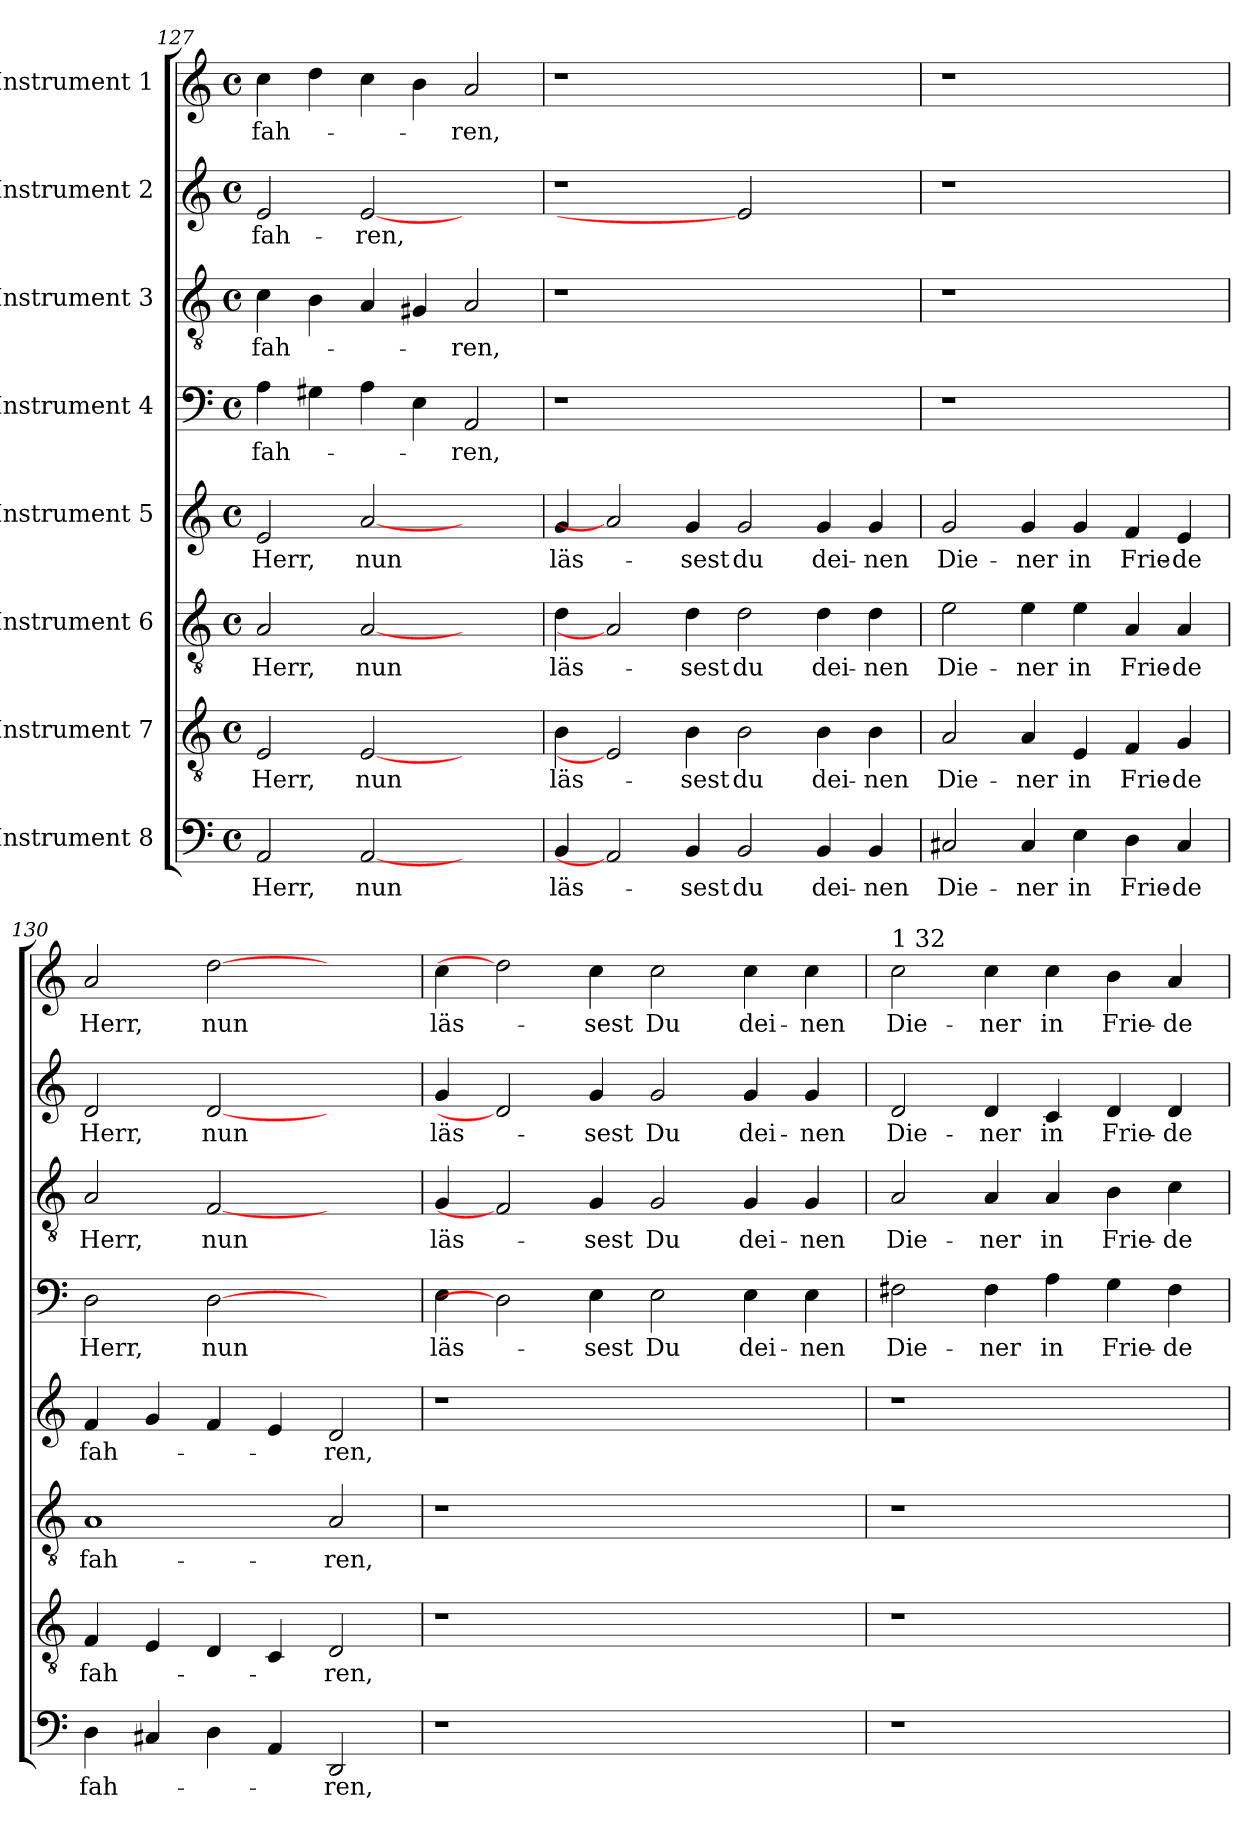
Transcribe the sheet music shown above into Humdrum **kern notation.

**kern	**text	**kern	**text	**kern	**text	**kern	**text	**kern	**text	**kern	**text	**kern	**text	**kern	**text
*part8	*part8	*part7	*part7	*part6	*part6	*part5	*part5	*part4	*part4	*part3	*part3	*part2	*part2	*part1	*part1
*staff8	*staff8	*staff7	*staff7	*staff6	*staff6	*staff5	*staff5	*staff4	*staff4	*staff3	*staff3	*staff2	*staff2	*staff1	*staff1
*I"Instrument 8	*	*I"Instrument 7	*	*I"Instrument 6	*	*I"Instrument 5	*	*I"Instrument 4	*	*I"Instrument 3	*	*I"Instrument 2	*	*I"Instrument 1	*
!!LO:PB:g=z
*clefF4	*	*clefGv2	*	*clefGv2	*	*clefG2	*	*clefF4	*	*clefGv2	*	*clefG2	*	*clefG2	*
*M4/4	*	*M4/4	*	*M4/4	*	*M4/4	*	*M4/4	*	*M4/4	*	*M4/4	*	*M4/4	*
*met(c)	*	*met(c)	*	*met(c)	*	*met(c)	*	*met(c)	*	*met(c)	*	*met(c)	*	*met(c)	*
=127	=127	=127	=127	=127	=127	=127	=127	=127	=127	=127	=127	=127	=127	=127	=127
!	!LO:LY:b:cj	!	!LO:LY:b:cj	!	!LO:LY:b:cj	!	!LO:LY:b:cj	!	!LO:LY:b:cj	!	!LO:LY:b:cj	!	!LO:LY:b:cj	!	!LO:LY:b:cj
2AA/	Herr,	2E/	Herr,	2A/	Herr,	2e/	Herr,	4A\	fah-	4c\	fah-	2e/	fah-	4cc\	fah-
.	.	.	.	.	.	.	.	4G#X\	.	4B\	.	.	.	4dd\	.
!	!LO:LY:b:cj	!	!LO:LY:b:cj	!	!LO:LY:b:cj	!	!LO:LY:b:cj	!	!	!	!	!	!LO:LY:b:cj	!	!
[2AA	nun	[2E	nun	[2A	nun	[2a	nun	4A\	.	4A/	.	[2e	-ren,	4cc\	.
.	.	.	.	.	.	.	.	4E\	.	4G#X/	.	.	.	4b\	.
!	!	!	!	!	!	!	!	!	!LO:LY:b:cj	!	!LO:LY:b:cj	!	!	!	!LO:LY:b:cj
2ryy	.	2ryy	.	2ryy	.	2ryy	.	2AA/	-ren,	2A/	-ren,	2ryy	.	2a/	-ren,
=128	=128	=128	=128	=128	=128	=128	=128	=128	=128	=128	=128	=128	=128	=128	=128
!	!LO:LY:b	!	!LO:LY:b	!	!LO:LY:b	!	!LO:LY:b	!LO:N:vis=1	!	!LO:N:vis=1	!	!LO:N:vis=1	!	!LO:N:vis=1	!
4BB/	läs-	4B\	läs-	4d\	läs-	4g/	läs-	1r	.	1r	.	1r	.	1r	.
2AA]	.	2E]	.	2A]	.	2a]	.	.	.	.	.	.	.	.	.
!	!LO:LY:b:rj	!	!LO:LY:b:rj	!	!LO:LY:b:rj	!	!LO:LY:b:rj	!	!	!	!	!	!	!	!
4BB/	-sest	4B\	-sest	4d\	-sest	4g/	-sest	.	.	.	.	.	.	.	.
!	!LO:LY:b:cj	!	!LO:LY:b:cj	!	!LO:LY:b:cj	!	!LO:LY:b:cj	!	!	!	!	!	!	!	!
2BB/	du	2B\	du	2d\	du	2g/	du	1ryy	.	1ryy	.	2e]	.	1ryy	.
!	!LO:LY:b	!	!LO:LY:b	!	!LO:LY:b	!	!LO:LY:b	!	!	!	!	!	!	!	!
4BB/	dei-	4B\	dei-	4d\	dei-	4g/	dei-	.	.	.	.	2ryy	.	.	.
!	!LO:LY:b:rj	!	!LO:LY:b:rj	!	!LO:LY:b:rj	!	!LO:LY:b:rj	!	!	!	!	!	!	!	!
4BB/	-nen	4B\	-nen	4d\	-nen	4g/	-nen	.	.	.	.	.	.	.	.
=129	=129	=129	=129	=129	=129	=129	=129	=129	=129	=129	=129	=129	=129	=129	=129
!	!LO:LY:b:cj	!	!LO:LY:b:cj	!	!LO:LY:b:cj	!	!LO:LY:b:cj	!LO:N:vis=1	!	!LO:N:vis=1	!	!LO:N:vis=1	!	!LO:N:vis=1	!
2C#X/	Die-	2A/	Die-	2e\	Die-	2g/	Die-	1r	.	1r	.	1r	.	1r	.
!	!LO:LY:b:cj	!	!LO:LY:b:cj	!	!LO:LY:b:cj	!	!LO:LY:b:cj	!	!	!	!	!	!	!	!
4C#/	-ner	4A/	-ner	4e\	-ner	4g/	-ner	.	.	.	.	.	.	.	.
!	!LO:LY:b:cj	!	!LO:LY:b:cj	!	!LO:LY:b:cj	!	!LO:LY:b:cj	!	!	!	!	!	!	!	!
4E\	in	4E/	in	4e\	in	4g/	in	.	.	.	.	.	.	.	.
!	!LO:LY:b:cj	!	!LO:LY:b:cj	!	!LO:LY:b:cj	!	!LO:LY:b:cj	!	!	!	!	!	!	!	!
4D\	Frie-	4F/	Frie-	4A/	Frie-	4f/	Frie-	2ryy	.	2ryy	.	2ryy	.	2ryy	.
!	!LO:LY:b:rj	!	!LO:LY:b:rj	!	!LO:LY:b:rj	!	!LO:LY:b:rj	!	!	!	!	!	!	!	!
4C#/	-de	4G/	-de	4A/	-de	4e/	-de	.	.	.	.	.	.	.	.
=130	=130	=130	=130	=130	=130	=130	=130	=130	=130	=130	=130	=130	=130	=130	=130
!	!LO:LY:b:cj	!	!LO:LY:b:cj	!	!LO:LY:b:cj	!	!LO:LY:b:cj	!	!LO:LY:b:cj	!	!LO:LY:b:cj	!	!LO:LY:b:cj	!	!LO:LY:b:cj
4D\	fah-	4F/	fah-	1A	fah-	4f/	fah-	2D\	Herr,	2A/	Herr,	2d/	Herr,	2a/	Herr,
4C#X/	.	4E/	.	.	.	4g/	.	.	.	.	.	.	.	.	.
!	!	!	!	!	!	!	!	!	!LO:LY:b:cj	!	!LO:LY:b:cj	!	!LO:LY:b:cj	!	!LO:LY:b:cj
4D\	.	4D/	.	.	.	4f/	.	[2D	nun	[2F	nun	[2d	nun	[2dd	nun
4AA/	.	4C/	.	.	.	4e/	.	.	.	.	.	.	.	.	.
!	!LO:LY:b:cj	!	!LO:LY:b:cj	!	!LO:LY:b:cj	!	!LO:LY:b:cj	!	!	!	!	!	!	!	!
2DD/	-ren,	2D/	-ren,	2A/	-ren,	2d/	-ren,	2ryy	.	2ryy	.	2ryy	.	2ryy	.
=131	=131	=131	=131	=131	=131	=131	=131	=131	=131	=131	=131	=131	=131	=131	=131
!LO:N:vis=1	!	!LO:N:vis=1	!	!LO:N:vis=1	!	!LO:N:vis=1	!	!	!LO:LY:b	!	!LO:LY:b	!	!LO:LY:b	!	!LO:LY:b
1r	.	1r	.	1r	.	1r	.	4E\	läs-	4G/	läs-	4g/	läs-	4cc\	läs-
.	.	.	.	.	.	.	.	2D]	.	2F]	.	2d]	.	2dd]	.
!	!	!	!	!	!	!	!	!	!LO:LY:b:rj	!	!LO:LY:b:rj	!	!LO:LY:b:rj	!	!LO:LY:b:rj
.	.	.	.	.	.	.	.	4E\	-sest	4G/	-sest	4g/	-sest	4cc\	-sest
!	!	!	!	!	!	!	!	!	!LO:LY:b:cj	!	!LO:LY:b:cj	!	!LO:LY:b:cj	!	!LO:LY:b:cj
1ryy	.	1ryy	.	1ryy	.	1ryy	.	2E\	Du	2G/	Du	2g/	Du	2cc\	Du
!	!	!	!	!	!	!	!	!	!LO:LY:b	!	!LO:LY:b	!	!LO:LY:b	!	!LO:LY:b
.	.	.	.	.	.	.	.	4E\	dei-	4G/	dei-	4g/	dei-	4cc\	dei-
!	!	!	!	!	!	!	!	!	!LO:LY:b:rj	!	!LO:LY:b:rj	!	!LO:LY:b:rj	!	!LO:LY:b:rj
.	.	.	.	.	.	.	.	4E\	-nen	4G/	-nen	4g/	-nen	4cc\	-nen
!!LO:LB:g=z
=132	=132	=132	=132	=132	=132	=132	=132	=132	=132	=132	=132	=132	=132	=132	=132
!	!	!	!	!	!	!	!	!	!	!	!	!	!	!LO:TX:a:t=1 32	!
!LO:N:vis=1	!	!LO:N:vis=1	!	!LO:N:vis=1	!	!LO:N:vis=1	!	!	!LO:LY:b:cj	!	!LO:LY:b:cj	!	!LO:LY:b:cj	!	!LO:LY:b:cj
1r	.	1r	.	1r	.	1r	.	2F#X\	Die-	2A/	Die-	2d/	Die-	2cc\	Die-
!	!	!	!	!	!	!	!	!	!LO:LY:b:cj	!	!LO:LY:b:cj	!	!LO:LY:b:cj	!	!LO:LY:b:cj
.	.	.	.	.	.	.	.	4F#\	-ner	4A/	-ner	4d/	-ner	4cc\	-ner
!	!	!	!	!	!	!	!	!	!LO:LY:b:cj	!	!LO:LY:b:cj	!	!LO:LY:b:cj	!	!LO:LY:b:cj
.	.	.	.	.	.	.	.	4A\	in	4A/	in	4c/	in	4cc\	in
!	!	!	!	!	!	!	!	!	!LO:LY:b:cj	!	!LO:LY:b:cj	!	!LO:LY:b:cj	!	!LO:LY:b:cj
2ryy	.	2ryy	.	2ryy	.	2ryy	.	4G\	Frie-	4B\	Frie-	4d/	Frie-	4b\	Frie-
!	!	!	!	!	!	!	!	!	!LO:LY:b:rj	!	!LO:LY:b:rj	!	!LO:LY:b:rj	!	!LO:LY:b:rj
.	.	.	.	.	.	.	.	4F#\	-de	4c\	-de	4d/	-de	4a/	-de
=	=	=	=	=	=	=	=	=	=	=	=	=	=	=	=
*-	*-	*-	*-	*-	*-	*-	*-	*-	*-	*-	*-	*-	*-	*-	*-
